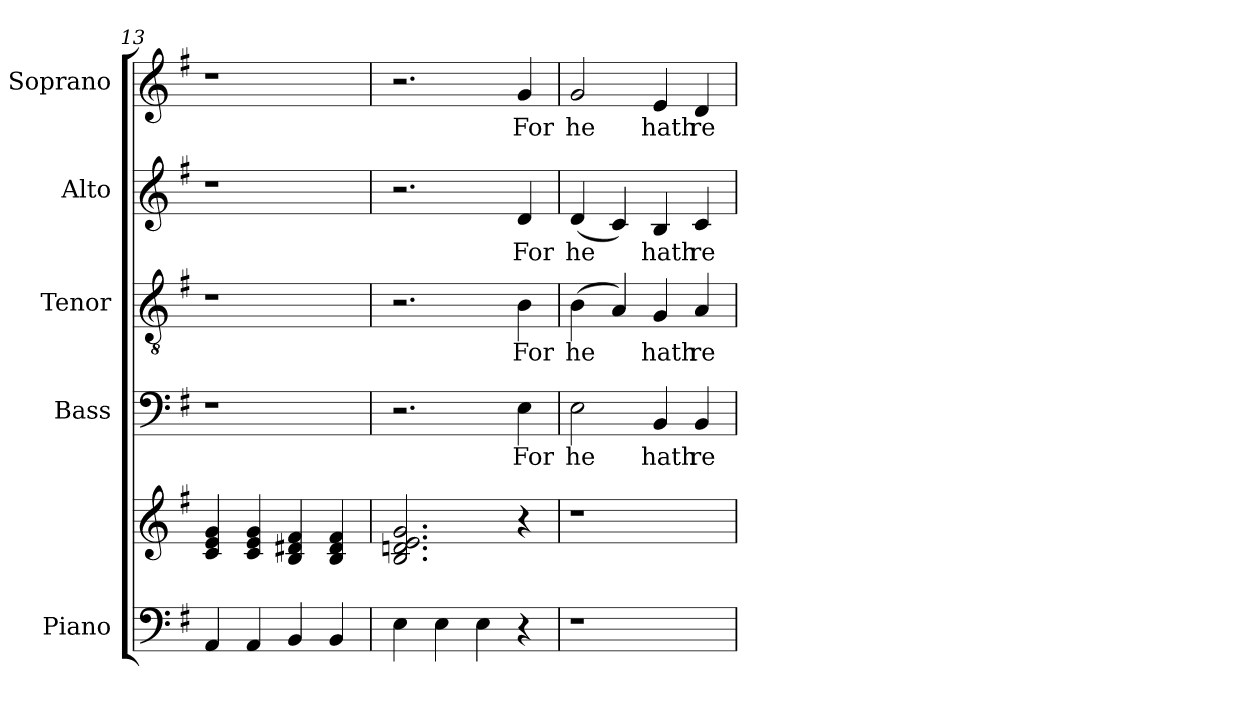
**kern	**kern	**kern	**text	**kern	**text	**kern	**text	**kern	**text
*part5	*part5	*part4	*part4	*part3	*part3	*part2	*part2	*part1	*part1
*staff6	*staff5	*staff4	*staff4	*staff3	*staff3	*staff2	*staff2	*staff1	*staff1
*I"Piano	*	*I"Bass	*	*I"Tenor	*	*I"Alto	*	*I"Soprano	*
*	*	*I'B.	*	*I'T.	*	*I'A.	*	*I'S.	*
!!LO:PB:g=z
*clefF4	*clefG2	*clefF4	*	*clefGv2	*	*clefG2	*	*clefG2	*
*k[f#]	*k[f#]	*k[f#]	*	*k[f#]	*	*k[f#]	*	*k[f#]	*
*G:	*G:	*G:	*	*G:	*	*G:	*	*G:	*
=13	=13	=13	=13	=13	=13	=13	=13	=13	=13
4AA/	4e/ 4c/ 4g/	1r	.	1r	.	1r	.	1r	.
4AA/	4g/ 4c/ 4e/	.	.	.	.	.	.	.	.
4BB/	4B/ 4d#X/ 4f#/	.	.	.	.	.	.	.	.
4BB/	4d#/ 4f#/ 4B/	.	.	.	.	.	.	.	.
=14	=14	=14	=14	=14	=14	=14	=14	=14	=14
4E\	2.dn/ 2.B/ 2.g/ 2.e/	2.r	.	2.r	.	2.r	.	2.r	.
4E\	.	.	.	.	.	.	.	.	.
4E\	.	.	.	.	.	.	.	.	.
!	!	!	!LO:LY:b:cj	!	!LO:LY:b:cj	!	!LO:LY:b:cj	!	!LO:LY:b:cj
4r	4r	4E\	-For	4B\	For	4d/	For	4g/	-For
=15	=15	=15	=15	=15	=15	=15	=15	=15	=15
!	!	!	!LO:LY:b:cj	!	!LO:LY:b:cj	!	!LO:LY:b:cj	!	!LO:LY:b:cj
1r	1r	2E\	he	(>4B\	he	(<4d/	he	2g/	he
.	.	.	.	4A/)	.	4c/)	.	.	.
!	!	!	!LO:LY:b:cj	!	!LO:LY:b:cj	!	!LO:LY:b:cj	!	!LO:LY:b:cj
.	.	4BB/	hath	4G/	hath	4B/	hath	4e/	hath
!	!	!	!LO:LY:b:cj	!	!LO:LY:b:cj	!	!LO:LY:b:cj	!	!LO:LY:b:cj
.	.	4BB/	re-	4A/	re-	4c/	re-	4d/	re-
=	=	=	=	=	=	=	=	=	=
*-	*-	*-	*-	*-	*-	*-	*-	*-	*-
